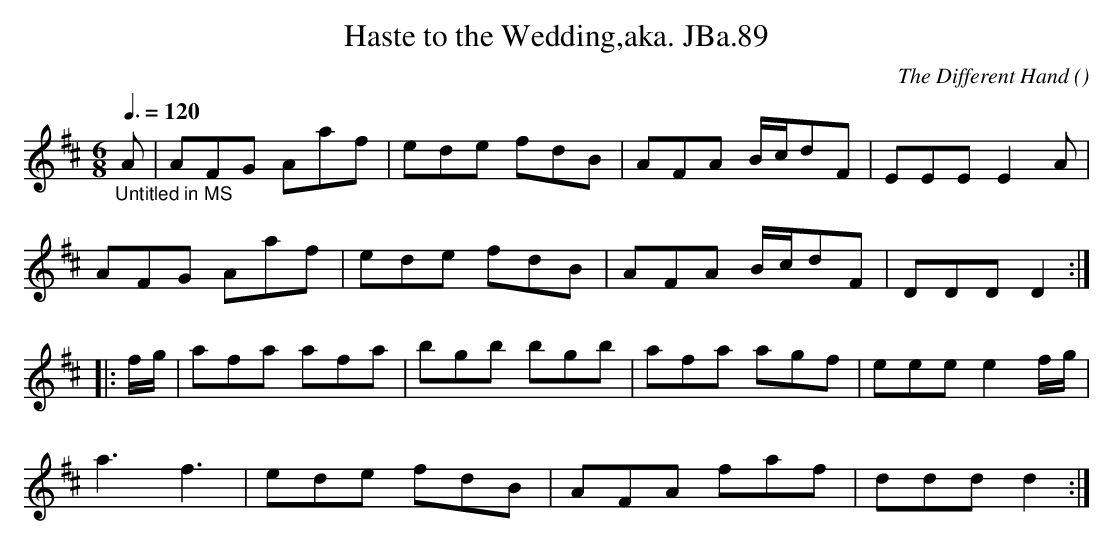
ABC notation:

X:1
T:Haste to the Wedding,aka. JBa.89
M:6/8
L:1/8
Q:3/8=120
C:The Different Hand
O:
K:D major
"_Untitled in MS"
A|AFG Aaf|ede fdB|AFA B/c/dF|EEE E2A|
AFG Aaf|ede fdB|AFA B/c/dF|DDD D2:|
|:f/g/|afa afa|bgb bgb|afa agf|eee e2 f/g/|
a3 f3|ede fdB|AFA faf|ddd d2:|
